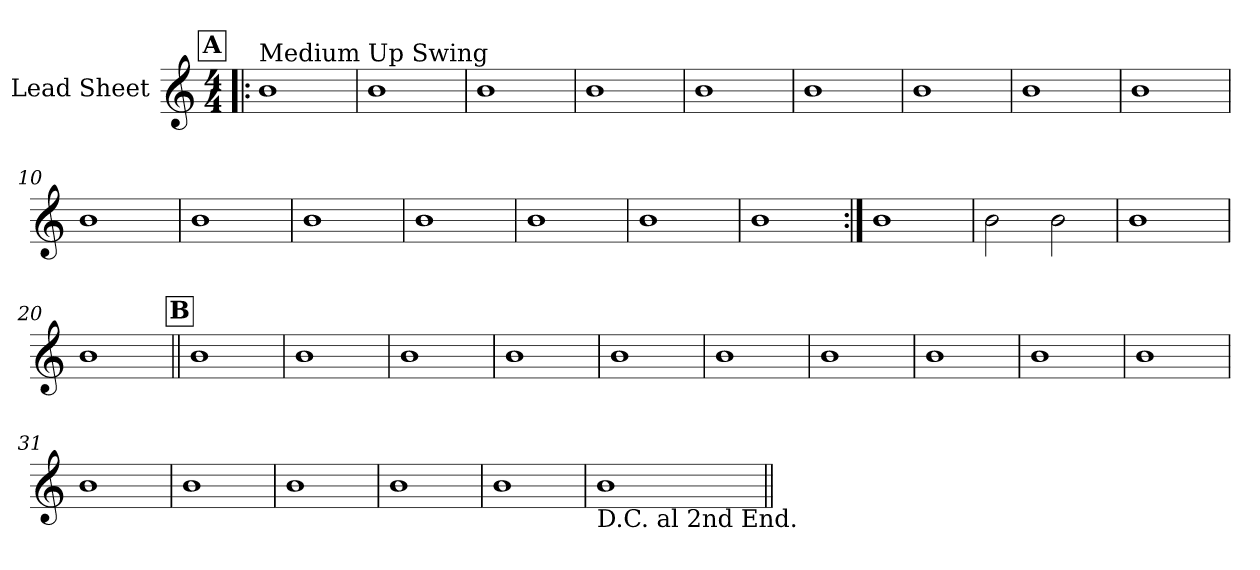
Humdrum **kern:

**kern
*part1
*staff1
*I"Lead Sheet
*clefG2
*k[]
*M4/4
!!LO:REH:place=s1:a:fs=14:t=A
=1!|:
!LO:TX:a:t=Medium Up Swing
1b
=2
1b
=3
1b
=4
1b
!!LO:LB:g=z
=5
1b
=6
1b
=7
1b
=8
1b
!!LO:LB:g=z
=9
1b
=10
1b
=11
1b
=12
1b
!!LO:LB:g=z
=13
1b
=14
1b
=15
1b
=16
1b
!!LO:LB:g=z
=17:|!
1b
=18
2b\
2b\
=19
1b
=20
1b
!!LO:LB:g=z
!!LO:REH:place=s1:a:fs=14:t=B
=21||
1b
=22
1b
=23
1b
=24
1b
!!LO:LB:g=z
=25
1b
=26
1b
=27
1b
=28
1b
!!LO:LB:g=z
=29
1b
=30
1b
=31
1b
=32
1b
!!LO:LB:g=z
=33
1b
=34
1b
=35
1b
=36
!LO:TX:b:t=D.C. al 2nd End.
1b
=||
*-
